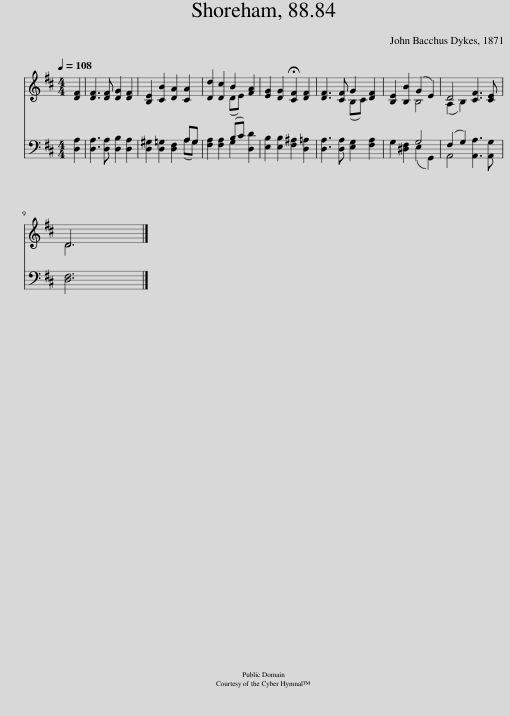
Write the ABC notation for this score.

X:1
%%score ( 1 2 ) ( 3 4 )
L:1/8
Q:1/4=108
M:4/4
I:linebreak $
K:D
V:1 treble
V:2 treble
V:3 bass
V:4 bass
V:1
 [DF]2 | [DF]3 [DF] [DG]2 [DF]2 | [B,E]2 [CB]2 [DA]2 [CA]2 | [Dd]2 [Dc]2 B2 [FA]2 | [EG]2 [DG]2 !fermata![CF]2 [DF]2 | %5
 [DF]3 [CF] G2 [DF]2 | [B,E]2 [B,B]2 (G2 E2) | D4 [CF]3 [CE] |$ D6 |] %9
V:2
 x2 | x8 | x8 | x4 (DE) x2 | x8 | %5
 x4 (B,C) x2 | x4 B,4 | (A,2 B,2) x4 |$ D6 |] %9
V:3
 [D,A,]2 | [D,A,]3 [D,A,] [D,B,]2 [D,A,]2 | [D,^G,]2 [D,=G,]2 [D,F,]2 A,G, | [F,A,]2 [F,A,]2 (B,C) [D,D]2 | [E,B,]2 [E,B,]2 [F,^A,]2 [D,=A,]2 | %5
 [D,A,]3 [D,A,] [E,G,]2 [F,A,]2 | G,2 [^D,F,]2 G,4 | (F,2 G,2) [A,,A,]3 [A,,G,] |$ [D,F,]6 |] %9
V:4
 x2 | x8 | x6 (A,G,) | x4 G,2 x2 | x8 | %5
 x8 | x4 (E,2 G,,2) | A,,4 x4 |$ x6 |] %9
